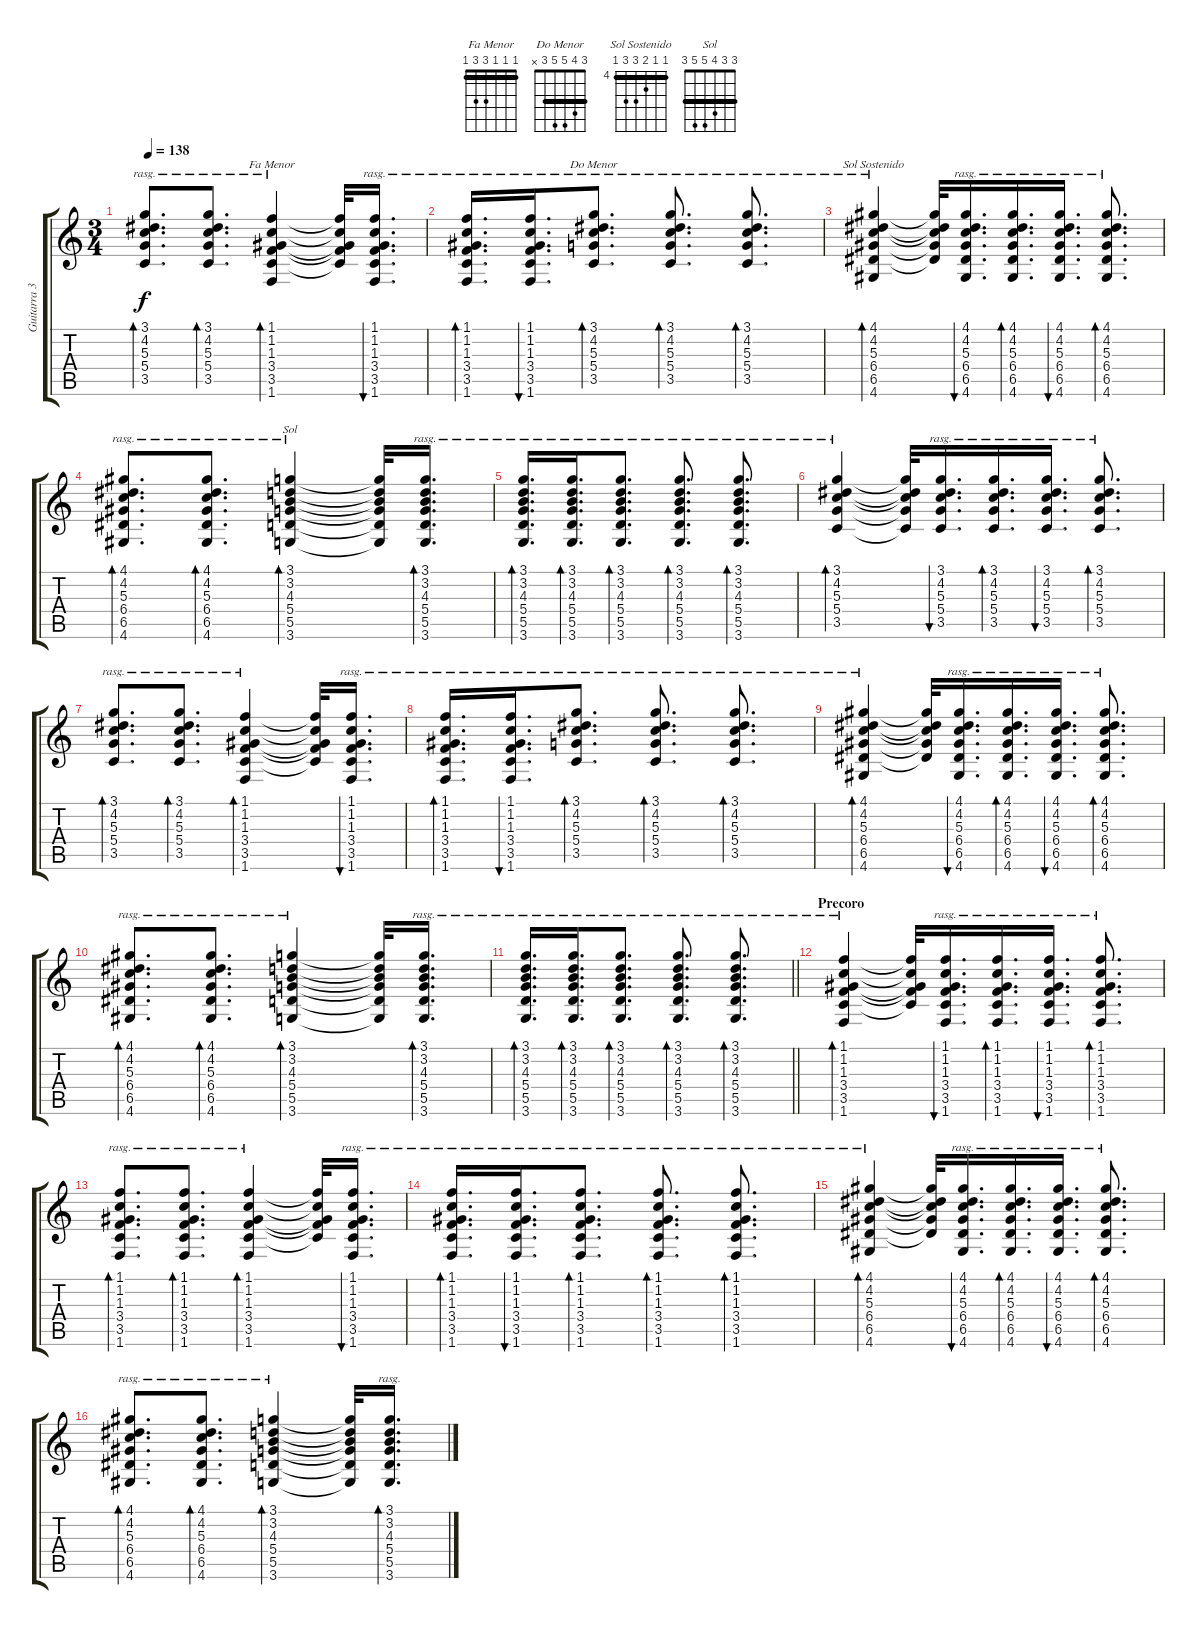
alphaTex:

\track ("Guitarra 3 (Arpegio)" "Guitarra 3") {instrument acousticguitarsteel}
\staff {score tabs}
\tuning (E4 B3 G3 D3 A2 E2) {hide}
\chord ("Fa Menor" 1 1 1 3 3 1) {barre 1}
\chord ("Do Menor" 3 4 5 5 3 x) {barre 3}
\chord ("Sol Sostenido" 4 4 5 6 6 4) {firstfret 4 barre 4}
\chord ("Sol" 3 3 4 5 5 3) {barre 3}
\ts (3 4)
\tempo 138
\clef g2
\ks c
(3.1 4.2 5.3 5.4 3.5).8{d bd 30 rasg ii dy f} (3.1 4.2 5.3 5.4 3.5).8{d bd 30 rasg ii} (1.1 1.2 1.3 3.4 3.5 1.6).4{bd 30 ch "Fa Menor" rasg ii} (1.1{t} 1.2{t} 1.3{t} 3.4{t} 3.5{t}).32 (1.1 1.2 1.3 3.4 3.5 1.6).16{d bu 30 rasg ii} |
(1.1 1.2 1.3 3.4 3.5 1.6).16{d bd 30 rasg ii} (1.1 1.2 1.3 3.4 3.5 1.6).16{d bu 30 rasg ii} (3.1 4.2 5.3 5.4 3.5).8{d bd 30 ch "Do Menor" rasg ii} (3.1 4.2 5.3 5.4 3.5).8{d bd 30 rasg ii} (3.1 4.2 5.3 5.4 3.5).8{d bd 30 rasg ii} |
(4.1 4.2 5.3 6.4 6.5 4.6).4{bd 30 ch "Sol Sostenido" rasg ii} (4.1{t} 4.2{t} 5.3{t} 6.4{t} 6.5{t}).32 (4.1 4.2 5.3 6.4 6.5 4.6).16{d bu 30 rasg ii} (4.1 4.2 5.3 6.4 6.5 4.6).16{d bd 30 rasg ii} (4.1 4.2 5.3 6.4 6.5 4.6).16{d bu 30 rasg ii} (4.1 4.2 5.3 6.4 6.5 4.6).8{d bd 30 rasg ii} |
(4.1 4.2 5.3 6.4 6.5 4.6).8{d bd 30 rasg ii} (4.1 4.2 5.3 6.4 6.5 4.6).8{d bd 30 rasg ii} (3.1 3.2 4.3 5.4 5.5 3.6).4{bd 30 ch "Sol" rasg ii} (3.1{t} 3.2{t} 4.3{t} 5.4{t} 5.5{t} 3.6{t}).32 (3.1 3.2 4.3 5.4 5.5 3.6).16{d bd 30 rasg ii} |
(3.1 3.2 4.3 5.4 5.5 3.6).16{d bd 30 rasg ii} (3.1 3.2 4.3 5.4 5.5 3.6).16{d bd 30 rasg ii} (3.1 3.2 4.3 5.4 5.5 3.6).8{d bd 30 rasg ii} (3.1 3.2 4.3 5.4 5.5 3.6).8{d bd 30 rasg ii} (3.1 3.2 4.3 5.4 5.5 3.6).8{d bd 30 rasg ii} |
(3.1 4.2 5.3 5.4 3.5).4{bd 30 rasg ii} (3.1{t} 4.2{t} 5.3{t} 5.4{t} 3.5{t}).32 (3.1 4.2 5.3 5.4 3.5).16{d bu 30 rasg ii} (3.1 4.2 5.3 5.4 3.5).16{d bd 30 rasg ii} (3.1 4.2 5.3 5.4 3.5).16{d bu 30 rasg ii} (3.1 4.2 5.3 5.4 3.5).8{d bd 30 rasg ii} |
(3.1 4.2 5.3 5.4 3.5).8{d bd 30 rasg ii} (3.1 4.2 5.3 5.4 3.5).8{d bd 30 rasg ii} (1.1 1.2 1.3 3.4 3.5 1.6).4{bd 30 rasg ii} (1.1{t} 1.2{t} 1.3{t} 3.4{t} 3.5{t}).32 (1.1 1.2 1.3 3.4 3.5 1.6).16{d bu 30 rasg ii} |
(1.1 1.2 1.3 3.4 3.5 1.6).16{d bd 30 rasg ii} (1.1 1.2 1.3 3.4 3.5 1.6).16{d bu 30 rasg ii} (3.1 4.2 5.3 5.4 3.5).8{d bd 30 rasg ii} (3.1 4.2 5.3 5.4 3.5).8{d bd 30 rasg ii} (3.1 4.2 5.3 5.4 3.5).8{d bd 30 rasg ii} |
(4.1 4.2 5.3 6.4 6.5 4.6).4{bd 30 rasg ii} (4.1{t} 4.2{t} 5.3{t} 6.4{t} 6.5{t}).32 (4.1 4.2 5.3 6.4 6.5 4.6).16{d bu 30 rasg ii} (4.1 4.2 5.3 6.4 6.5 4.6).16{d bd 30 rasg ii} (4.1 4.2 5.3 6.4 6.5 4.6).16{d bu 30 rasg ii} (4.1 4.2 5.3 6.4 6.5 4.6).8{d bd 30 rasg ii} |
(4.1 4.2 5.3 6.4 6.5 4.6).8{d bd 30 rasg ii} (4.1 4.2 5.3 6.4 6.5 4.6).8{d bd 30 rasg ii} (3.1 3.2 4.3 5.4 5.5 3.6).4{bd 30 rasg ii} (3.1{t} 3.2{t} 4.3{t} 5.4{t} 5.5{t} 3.6{t}).32 (3.1 3.2 4.3 5.4 5.5 3.6).16{d bd 30 rasg ii} |
\barLineRight lightlight
(3.1 3.2 4.3 5.4 5.5 3.6).16{d bd 30 rasg ii} (3.1 3.2 4.3 5.4 5.5 3.6).16{d bd 30 rasg ii} (3.1 3.2 4.3 5.4 5.5 3.6).8{d bd 30 rasg ii} (3.1 3.2 4.3 5.4 5.5 3.6).8{d bd 30 rasg ii} (3.1 3.2 4.3 5.4 5.5 3.6).8{d bd 30 rasg ii} |
\section ("" "Precoro")
(1.1 1.2 1.3 3.4 3.5 1.6).4{bd 30 rasg ii} (1.1{t} 1.2{t} 1.3{t} 3.4{t} 3.5{t}).32 (1.1 1.2 1.3 3.4 3.5 1.6).16{d bu 30 rasg ii} (1.1 1.2 1.3 3.4 3.5 1.6).16{d bd 30 rasg ii} (1.1 1.2 1.3 3.4 3.5 1.6).16{d bu 30 rasg ii} (1.1 1.2 1.3 3.4 3.5 1.6).8{d bd 30 rasg ii} |
(1.1 1.2 1.3 3.4 3.5 1.6).8{d bd 30 rasg ii} (1.1 1.2 1.3 3.4 3.5 1.6).8{d bd 30 rasg ii} (1.1 1.2 1.3 3.4 3.5 1.6).4{bd 30 rasg ii} (1.1{t} 1.2{t} 1.3{t} 3.4{t} 3.5{t}).32 (1.1 1.2 1.3 3.4 3.5 1.6).16{d bu 30 rasg ii} |
(1.1 1.2 1.3 3.4 3.5 1.6).16{d bd 30 rasg ii} (1.1 1.2 1.3 3.4 3.5 1.6).16{d bu 30 rasg ii} (1.1 1.2 1.3 3.4 3.5 1.6).8{d bd 30 rasg ii} (1.1 1.2 1.3 3.4 3.5 1.6).8{d bd 30 rasg ii} (1.1 1.2 1.3 3.4 3.5 1.6).8{d bd 30 rasg ii} |
(4.1 4.2 5.3 6.4 6.5 4.6).4{bd 30 rasg ii} (4.1{t} 4.2{t} 5.3{t} 6.4{t} 6.5{t}).32 (4.1 4.2 5.3 6.4 6.5 4.6).16{d bu 30 rasg ii} (4.1 4.2 5.3 6.4 6.5 4.6).16{d bd 30 rasg ii} (4.1 4.2 5.3 6.4 6.5 4.6).16{d bu 30 rasg ii} (4.1 4.2 5.3 6.4 6.5 4.6).8{d bd 30 rasg ii} |
(4.1 4.2 5.3 6.4 6.5 4.6).8{d bd 30 rasg ii} (4.1 4.2 5.3 6.4 6.5 4.6).8{d bd 30 rasg ii} (3.1 3.2 4.3 5.4 5.5 3.6).4{bd 30 rasg ii} (3.1{t} 3.2{t} 4.3{t} 5.4{t} 5.5{t} 3.6{t}).32 (3.1 3.2 4.3 5.4 5.5 3.6).16{d bd 30 rasg ii}
